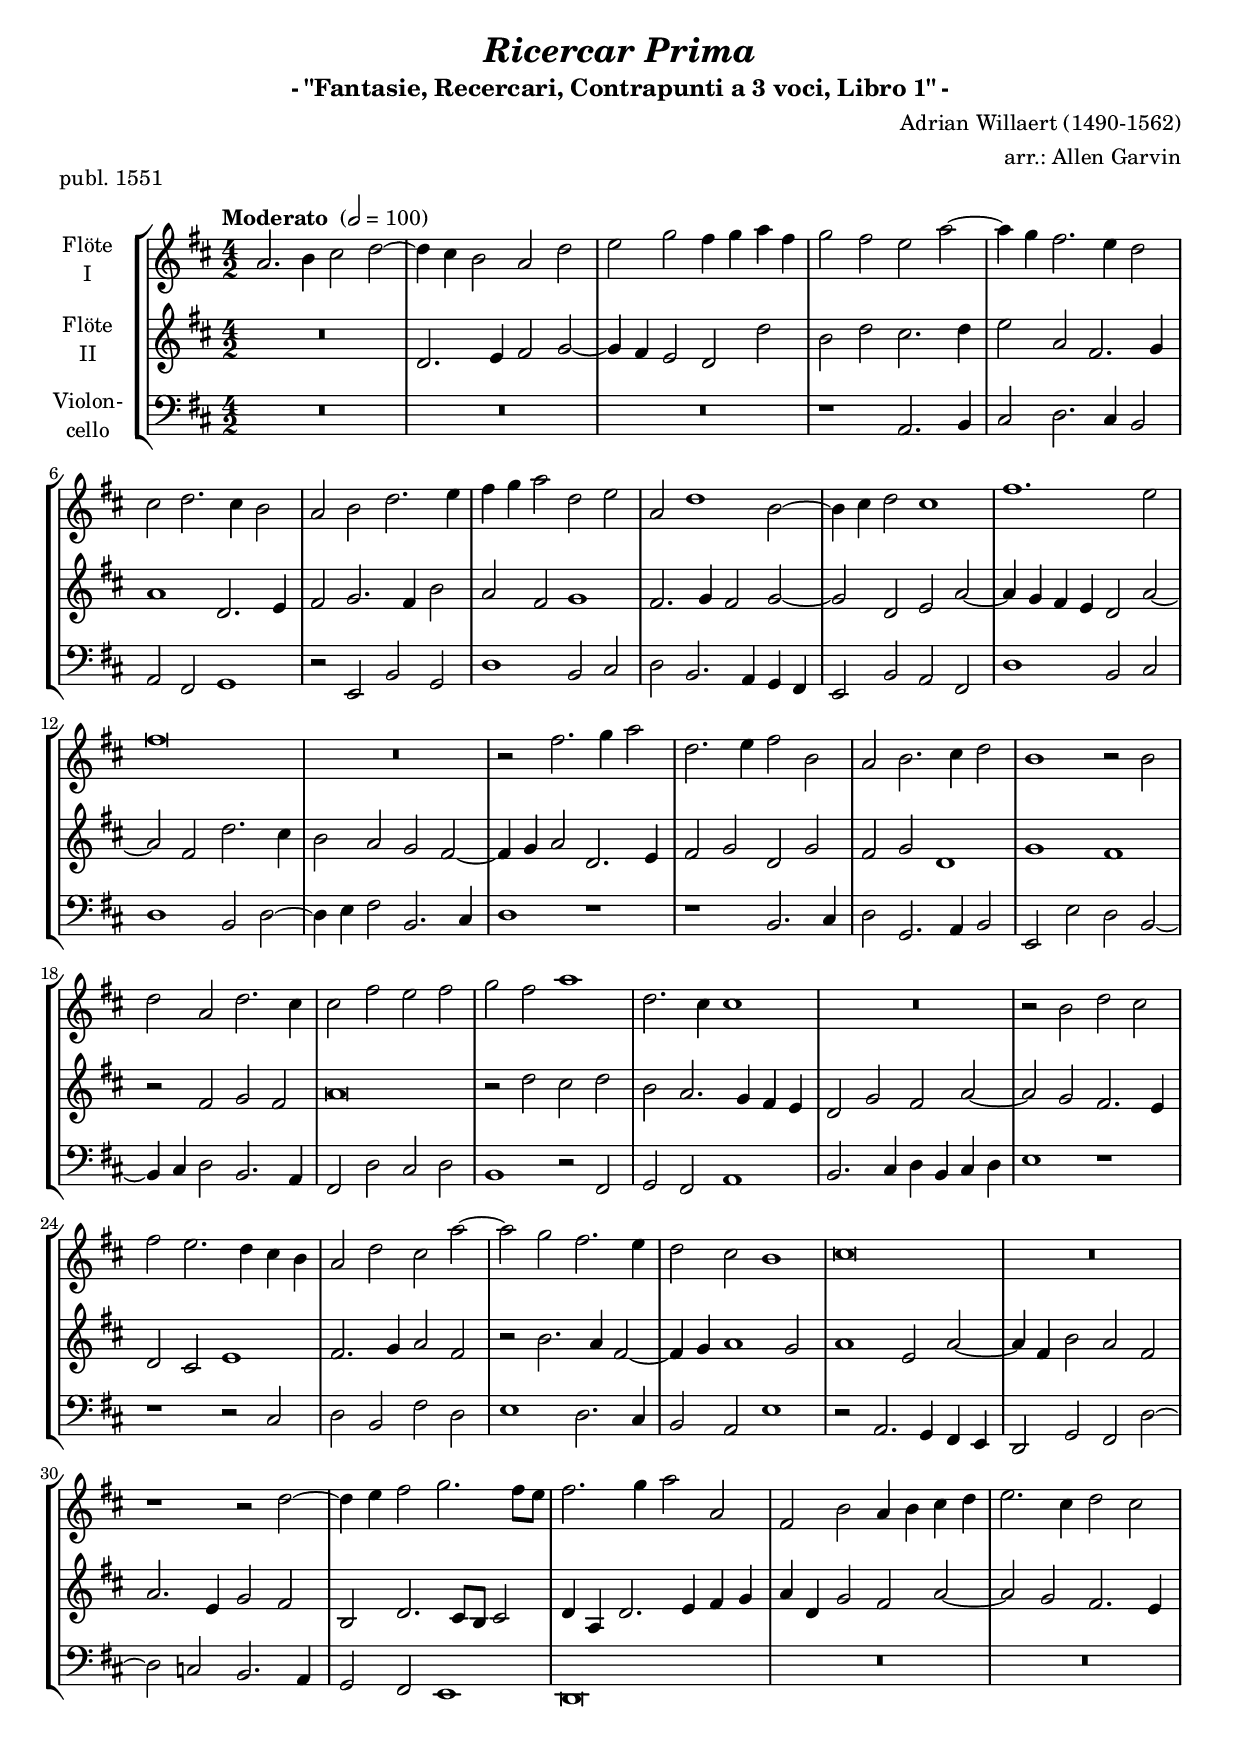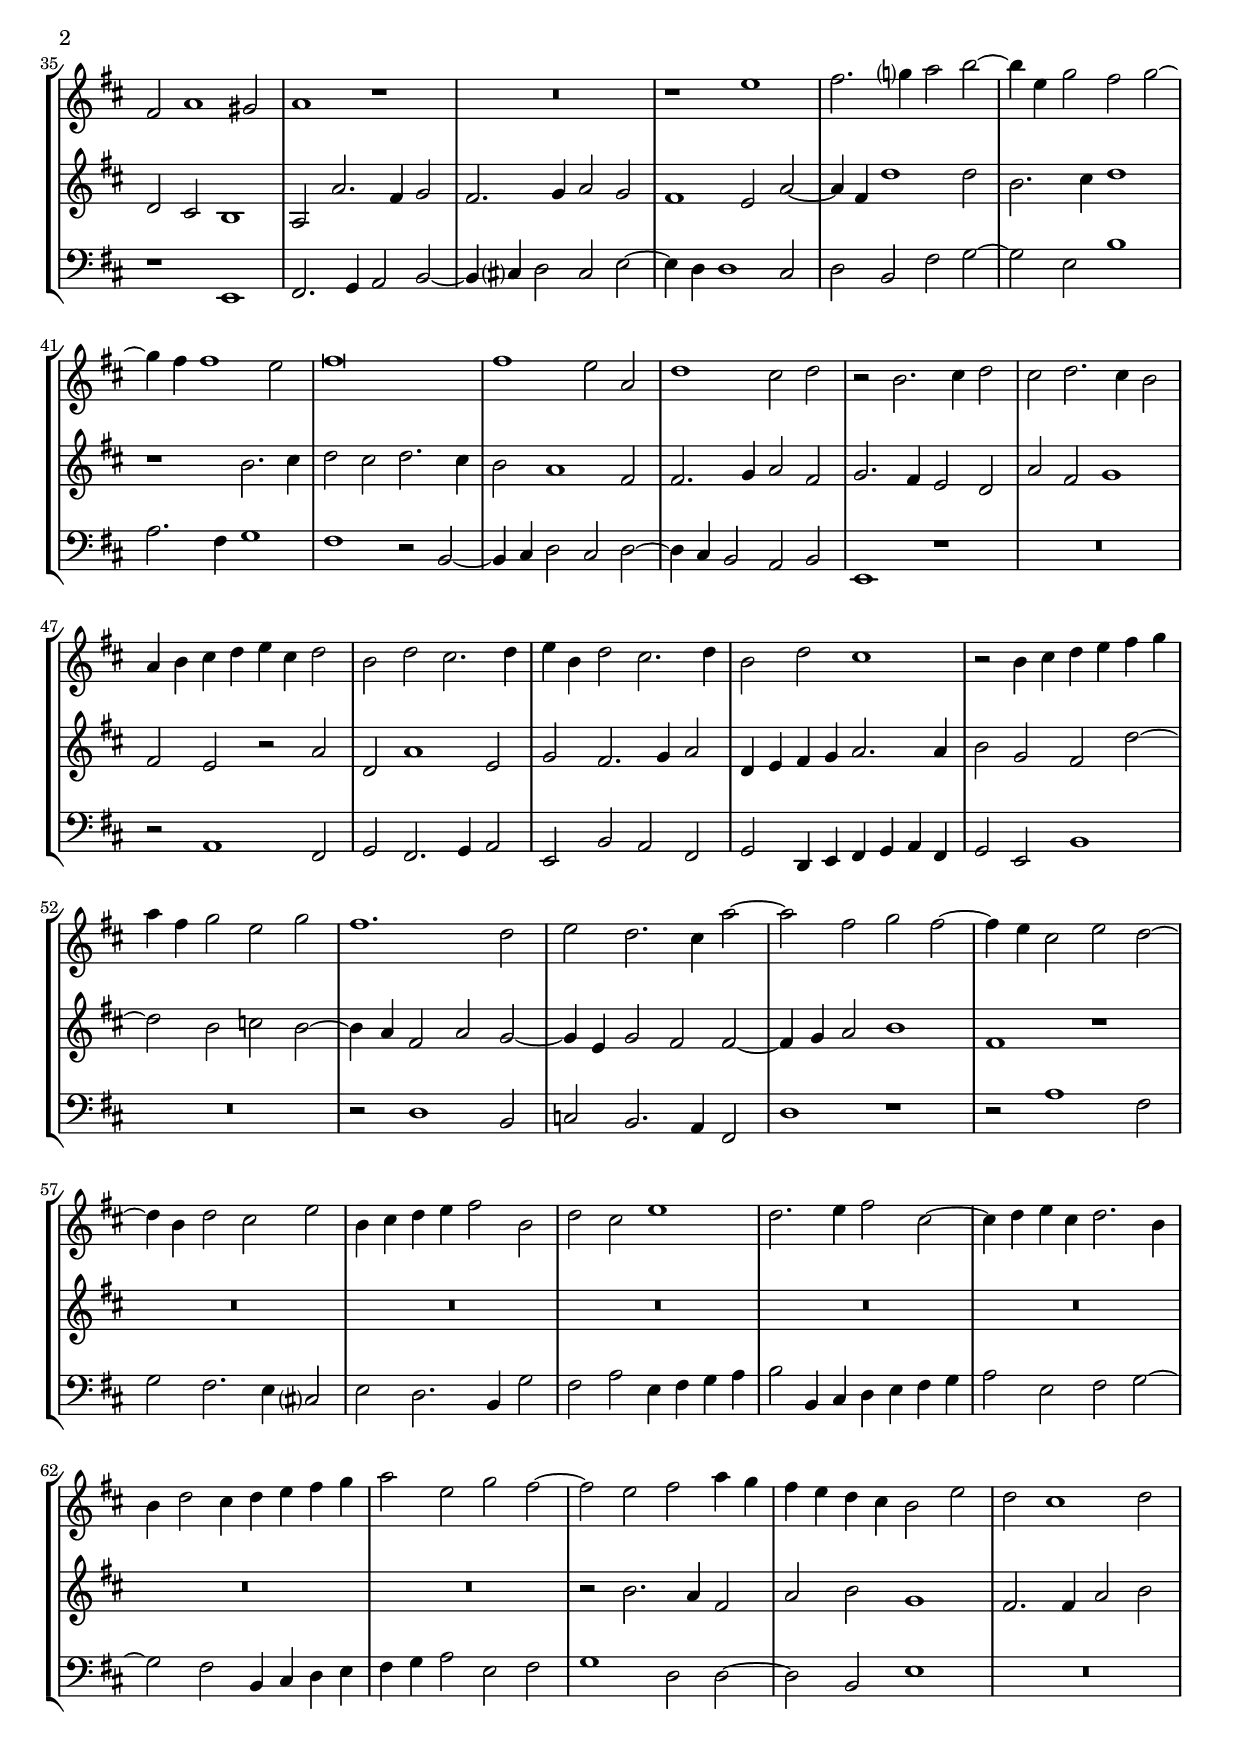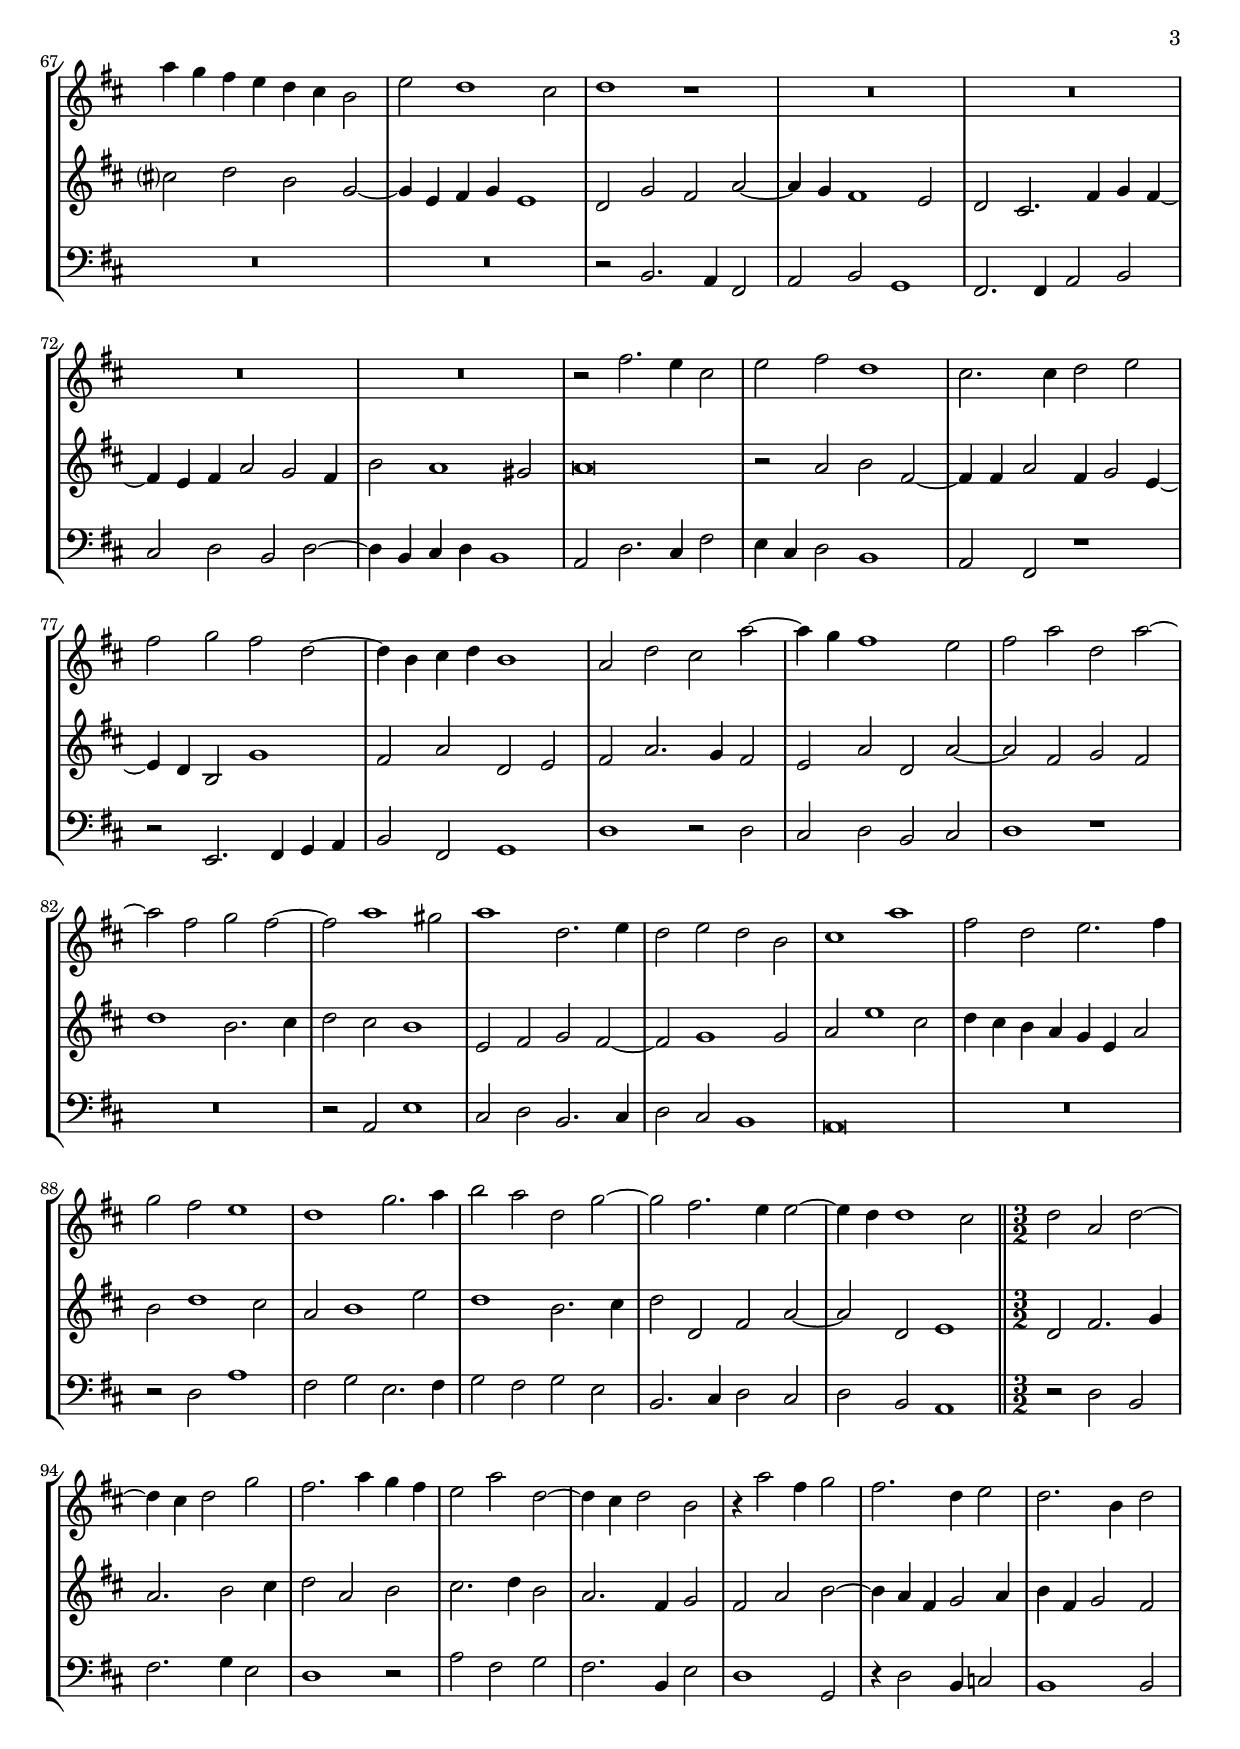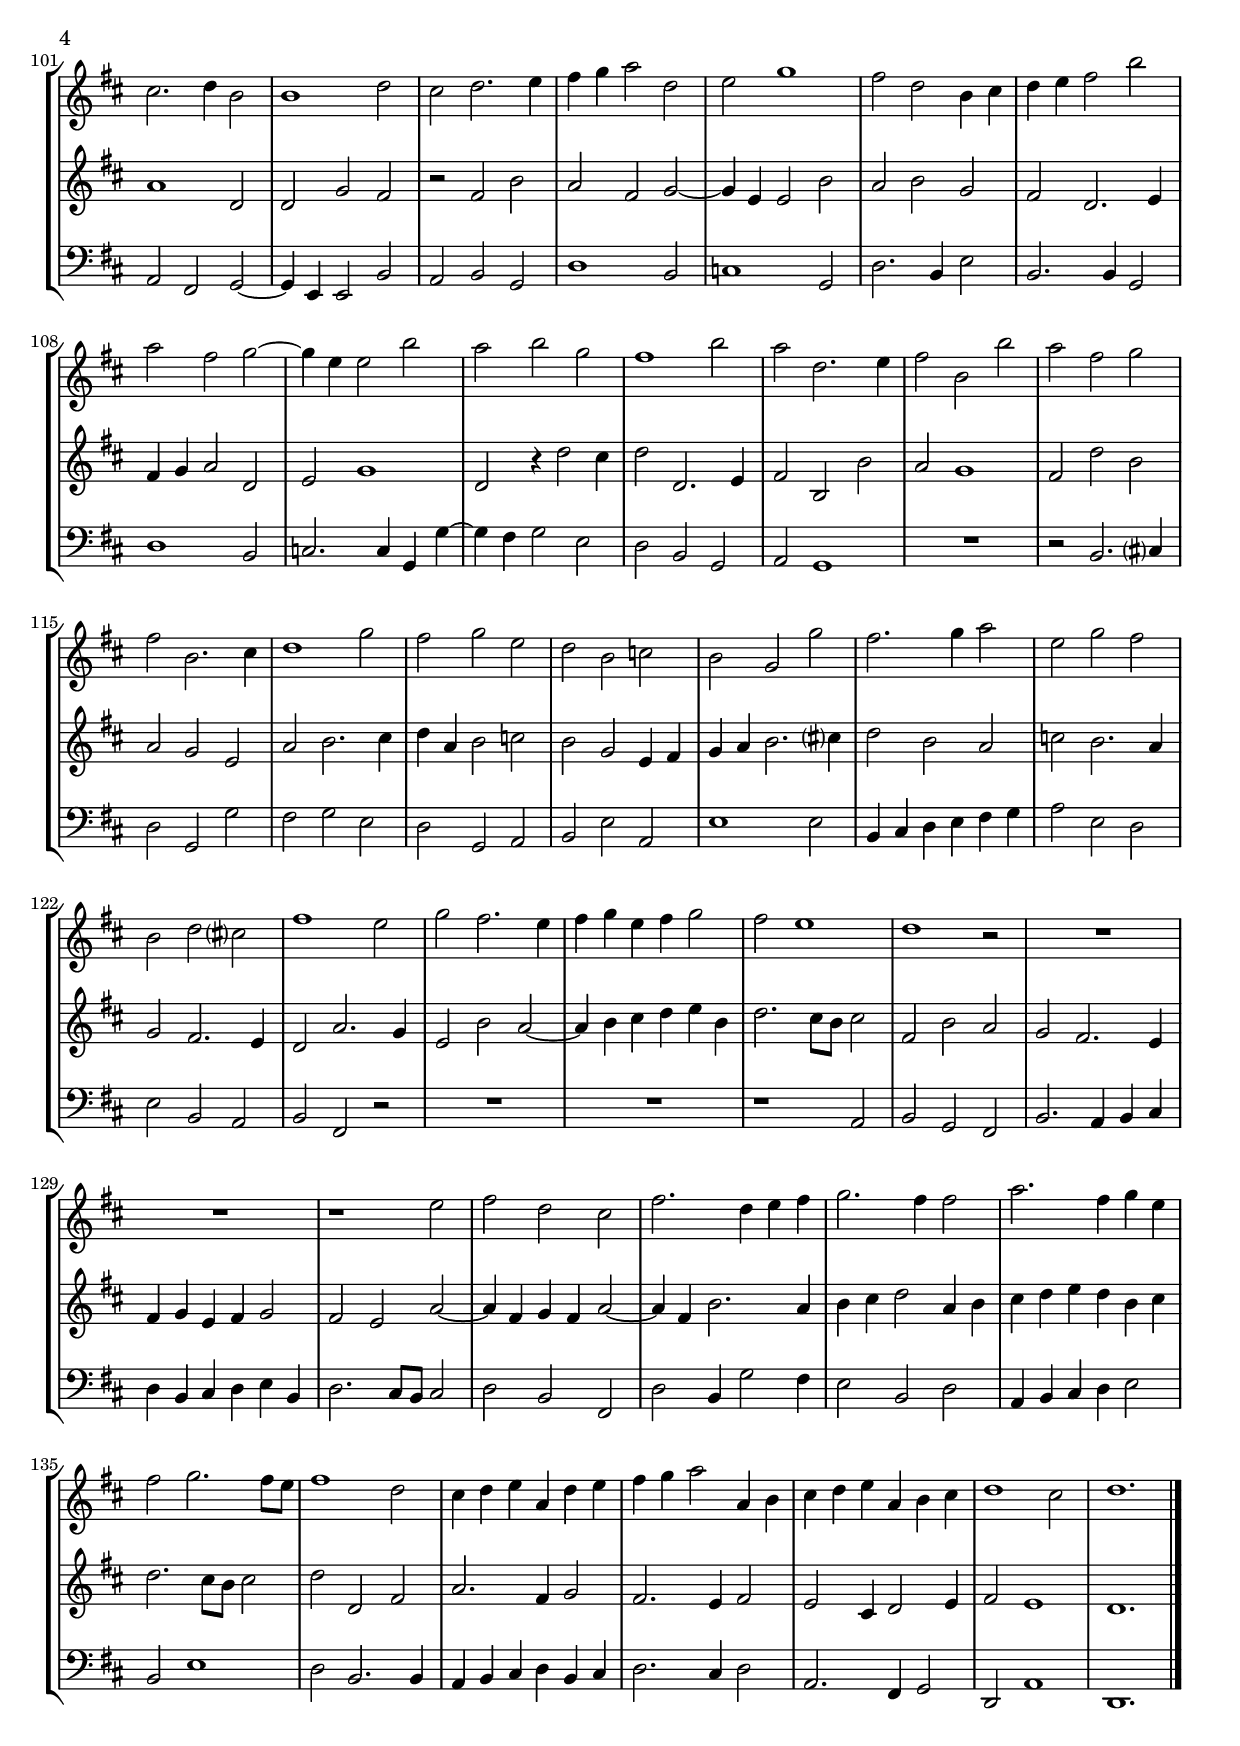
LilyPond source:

\version "2.18.2"
\include "deutsch.ly"

#(set-global-staff-size 18.75)

\header {
  title     = \markup \bold \italic "Ricercar Prima"
  subtitle  = "- \"Fantasie, Recercari, Contrapunti a 3 voci, Libro 1\" -"
  composer  = "Adrian Willaert (1490-1562)"
  arranger  = "arr.: Allen Garvin"
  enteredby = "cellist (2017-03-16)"
  piece = "publ. 1551"
}

voiceconsts = {
  \key f \major
  \clef "treble"
  \time 4/2
%  \numericTimeSignature
  \compressFullBarRests
  \tempo "Moderato " 2=100
}

%mihi = "clarinet"
mifl = "flute"
mist = "string ensemble 1"
%miba = "drawbar organ"
miba = "bassoon"

va = \relative c' {
  \voiceconsts

  c2. d4 e2 f~
  f4 e d2 c f
  g b a4 b c a
  b2 a g c~
  c4 b a2. g4 f2

  e f2. e4 d2
  c d f2. g4
  a b c2 f, g
  c, f1 d2~
  d4 e f2 e1
  a1. g2
  a\breve

  R\breve
  r2 a2. b4 c2
  f,2. g4 a2 d,
  c d2. e4 f2
  d1 r2 d
  f c f2. e4
  e2 a g a

  b a c1
  f,2. e4 e1
  R\breve
  r2 d f e
  a g2. f4 e d
  c2 f e c'~
  c b a2. g4

  f2 e d1
  e\breve
  R\breve
  r1 r2 f~
  f4 g a2 b2. a8 g
  a2. b4 c2 c,
  a d c4 d e f

  g2. e4 f2 e
  a, c1 h2
  c1 r
  R\breve
  r1 g'
  a2. b?4 c2 d~
  d4 g, b2 a b~

  b4 a a1 g2
  a\breve
  a1 g2 c,
  f1 e2 f
  r d2. e4 f2
  e f2. e4 d2

  c4 d e f g e f2
  d f e2. f4
  g d f2 e2. f4
  d2 f e1
  r2 d4 e f g a b

  c a b2 g b
  a1. f2
  g f2. e4 c'2~
  c a b a~
  a4 g e2 g f~
  f4 d f2 e g

  d4 e f g a2 d,
  f e g1
  f2. g4 a2 e~
  e4 f g e f2. d4
  d f2 e4 f g a b

  c2 g b a~
  a g a c4 b
  a g f e d2 g
  f e1 f2
  c'4 b a g f e d2

  g f1 e2
  f1 r
  R\breve*4
  r2 a2. g4 e2
  g a f1
  e2. e4 f2 g
  a b a f~

  f4 d e f d1
  c2 f e c'~
  c4 b a1 g2
  a c f, c'~
  c a b a~
  a c1 h2

  c1 f,2. g4
  f2 g f d
  e1 c'
  a2 f g2. a4
  b2 a g1
  f b2. c4

  d2 c f, b~
  b a2. g4 g2~
  g4 f f1 e2 \bar "||" \time 3/2
  f c f~
  f4 e f2 b
  a2. c4 b a

  g2 c f,~
  f4 e f2 d
  r4 c'2 a4 b2
  a2. f4 g2
  f2. d4 f2
  e2. f4 d2
  d1 f2
  e f2. g4

  a b c2 f,
  g b1
  a2 f d4 e
  f g a2 d
  c a b~
  b4 g g2 d'
  c d b

  a1 d2
  c f,2. g4
  a2 d, d'
  c a b
  a d,2. e4
  f1 b2
  a b g
  f d es

  d b b'
  a2. b4 c2
  g b a
  d, f e?
  a1 g2
  b a2. g4
  a b g a b2

  a g1
  f r2
  R1.*2
  r1 g2
  a f e
  a2. f4 g a
  b2. a4 a2
  c2. a4 b g

  a2 b2. a8 g
  a1 f2
  e4 f g c, f g
  a b c2 c,4 d
  e f g c, d e
  f1 e2
  f1. \bar "|."
}

vb = \relative c {
  \voiceconsts

  R\breve
  f2. g4 a2 b~
  b4 a g2 f f'
  d f e2. f4
  g2 c, a2. b4
  c1 f,2. g4

  a2 b2. a4 d2
  c a b1
  a2. b4 a2 b~
  b f g c~
  c4 b a g f2 c'~
  c a f'2. e4

  d2 c b a~
  a4 b c2 f,2. g4
  a2 b f b
  a b f1
  b a
  r2 a b a
  c\breve

  r2 f e f
  d c2. b4 a g
  f2 b a c~
  c b a2. g4
  f2 e g1
  a2. b4 c2 a

  r d2. c4 a2~
  a4 b c1 b2
  c1 g2 c~
  c4 a d2 c a
  c2. g4 b2 a
  d, f2. e8 d e2

  f4 c f2. g4 a b
  c f, b2 a c~
  c b a2. g4
  f2 e d1
  c2 c'2. a4 b2
  a2. b4 c2 b

  a1 g2 c~
  c4 a f'1 f2
  d2. e4 f1
  r1 d2. e4
  f2 e f2. e4
  d2 c1 a2
  a2. b4 c2 a

  b2. a4 g2 f
  c' a b1
  a2 g r c
  f, c'1 g2
  b a2. b4 c2
  f,4 g a b c2. c4

  d2 b a f'~
  f d es d~
  d4 c a2 c b~
  b4 g b2 a a~
  a4 b c2 d1
  a r

  R\breve*7
  r2 d2. c4 a2

  c d b1
  a2. a4 c2 d
  e? f d b~
  b4 g a b g1

  f2 b a c~
  c4 b a1 g2
  f e2. a4 b a~
  a g a c2 b a4
  d2 c1 h2
  c\breve

  r2 c d a~
  a4 a c2 a4 b2 g4~
  g f d2 b'1
  a2 c f, g
  a c2. b4 a2

  g c f, c'~
  c a b a
  f'1 d2. e4
  f2 e d1
  g,2 a b a~
  a b1 b2

  c g'1 e2
  f4 e d c b g c2
  d f1 e2
  c d1 g2
  f1 d2. e4
  f2 f, a c~

  c f, g1 \bar "||" \time 3/2
  f2 a2. b4
  c2. d2 e4
  f2 c d
  e2. f4 d2
  c2. a4 b2
  a c d~

  d4 c a b2 c4
  d a b2 a
  c1 f,2
  f b a
  r a d
  c a b~
  b4 g g2 d'

  c d b
  a f2. g4
  a b c2 f,
  g b1
  f2 r4 f'2 e4
  f2 f,2. g4
  a2 d, d'

  c b1
  a2 f' d
  c b g
  c d2. e4
  f c d2 es
  d b g4 a
  b c d2. e?4

  f2 d c
  es d2. c4
  b2 a2. g4
  f2 c'2. b4
  g2 d' c~
  c4 d e f g d
  f2. e8 d e2

  a, d c
  b a2. g4
  a b g a b2
  a g c~
  c4 a b a c2~
  c4 a d2. c4
  d e f2 c4 d

  e f g f d e
  f2. e8 d e2
  f f, a
  c2. a4 b2
  a2. g4 a2
  g e4 f2 g4
  a2 g1
  f1. \bar "|."
}

vc = \relative c {
  \voiceconsts
  \clef "bass"

  R\breve*3
  r1 c2. d4
  e2 f2. e4 d2
  c a b1
  r2 g d' b
  f'1 d2 e

  f d2. c4 b a
  g2 d' c a
  f'1 d2 e
  f1 d2 f~
  f4 g a2  d,2. e4
  f1 r

  r d2. e4
  f2 b,2. c4 d2
  g, g' f d~
  d4 e f2 d2. c4
  a2 f' e f
  d1 r2 a

  b a c1
  d2. e4 f d e f
  g1 r
  r r2 e
  f d a' f
  g1 f2. e4
  d2 c g'1

  r2 c,2. b4 a g
  f2 b a f'~
  f es d2. c4
  b2 a g1
  f\breve
  R\breve*2
  r1 g

  a2. b4 c2 d~
  d4 e? f2 e g~
  g4 f f1 e2
  f d a' b~
  b g d'1
  c2. a4 b1

  a r2 d,~
  d4 e f2 e f~
  f4 e d2 c d
  g,1 r
  R\breve
  r2 c1 a2
  b a2. b4 c2

  g d' c a
  b f4 g a b c a
  b2 g d'1
  R\breve
  r2 f1 d2
  es d2. c4 a2

  f'1 r
  r2 c'1 a2
  b a2. g4 e?2
  g f2. d4 b'2
  a c g4 a b c
  d2 d,4 e f g a b

  c2 g a b~
  b a d,4 e f g
  a b c2 g a
  b1 f2 f~
  f d g1
  R\breve*3

  r2 d2. c4 a2
  c d b1
  a2. a4 c2 d
  e f d f~
  f4 d e f d1
  c2 f2. e4 a2

  g4 e f2 d1
  c2 a r1
  r2 g2. a4 b c
  d2 a b1
  f' r2 f
  e f d e

  f1 r
  R\breve
  r2 c g'1
  e2 f d2. e4
  f2 e d1
  c\breve
  R\breve
  r2 f c'1

  a2 b g2. a4
  b2 a b g
  d2. e4 f2 e
  f d c1 \bar "||" \time 3/2
  r2 f d
  a'2. b4 g2

  f1 r2
  c' a b
  a2. d,4 g2
  f1 b,2
  r4 f'2 d4 es2
  d1 d2
  c a b~
  b4 g g2 d'

  c d b
  f'1 d2
  es1 b2
  f'2. d4 g2
  d2. d4 b2
  f'1 d2
  es2. es4 b b'~
  b a b2 g

  f d b
  c b1
  R1.
  r2 d2. e?4
  f2 b, b'
  a b g
  f b, c
  d g c,

  g'1 g2
  d4 e f g a b
  c2 g f
  g d c
  d a r
  R1.*2
  r1 c2

  d b a
  d2. c4 d e
  f d e f g d
  f2. e8 d e2
  f d a
  f' d4 b'2 a4
  g2 d f

  c4 d e f g2
  d g1
  f2 d2. d4
  c d e f d e
  f2. e4 f2
  c2. a4 b2
  f c'1
  f,1. \bar "|."
}


music = \new StaffGroup <<
      \new Staff {
        \set Staff.midiInstrument = \mifl
        \set Staff.instrumentName = \markup \center-column { "Flöte" "I" }
        \transpose f d' { \va }
      }

      \new Staff {
        \set Staff.midiInstrument = \mifl
        \set Staff.instrumentName = \markup \center-column { "Flöte" "II" }
        \transpose f d' { \vb }
      }

      \new Staff {
        \set Staff.midiInstrument = \miba
        \set Staff.instrumentName = \markup \center-column { "Violon-" "cello" }
        \transpose f d { \vc }
      }
>>

\book {
  \score {
   \music
    \layout {}
  }

  \score {
    \unfoldRepeats \music

    \midi {
      \context {
        \Score
      }
    }
  }
}
